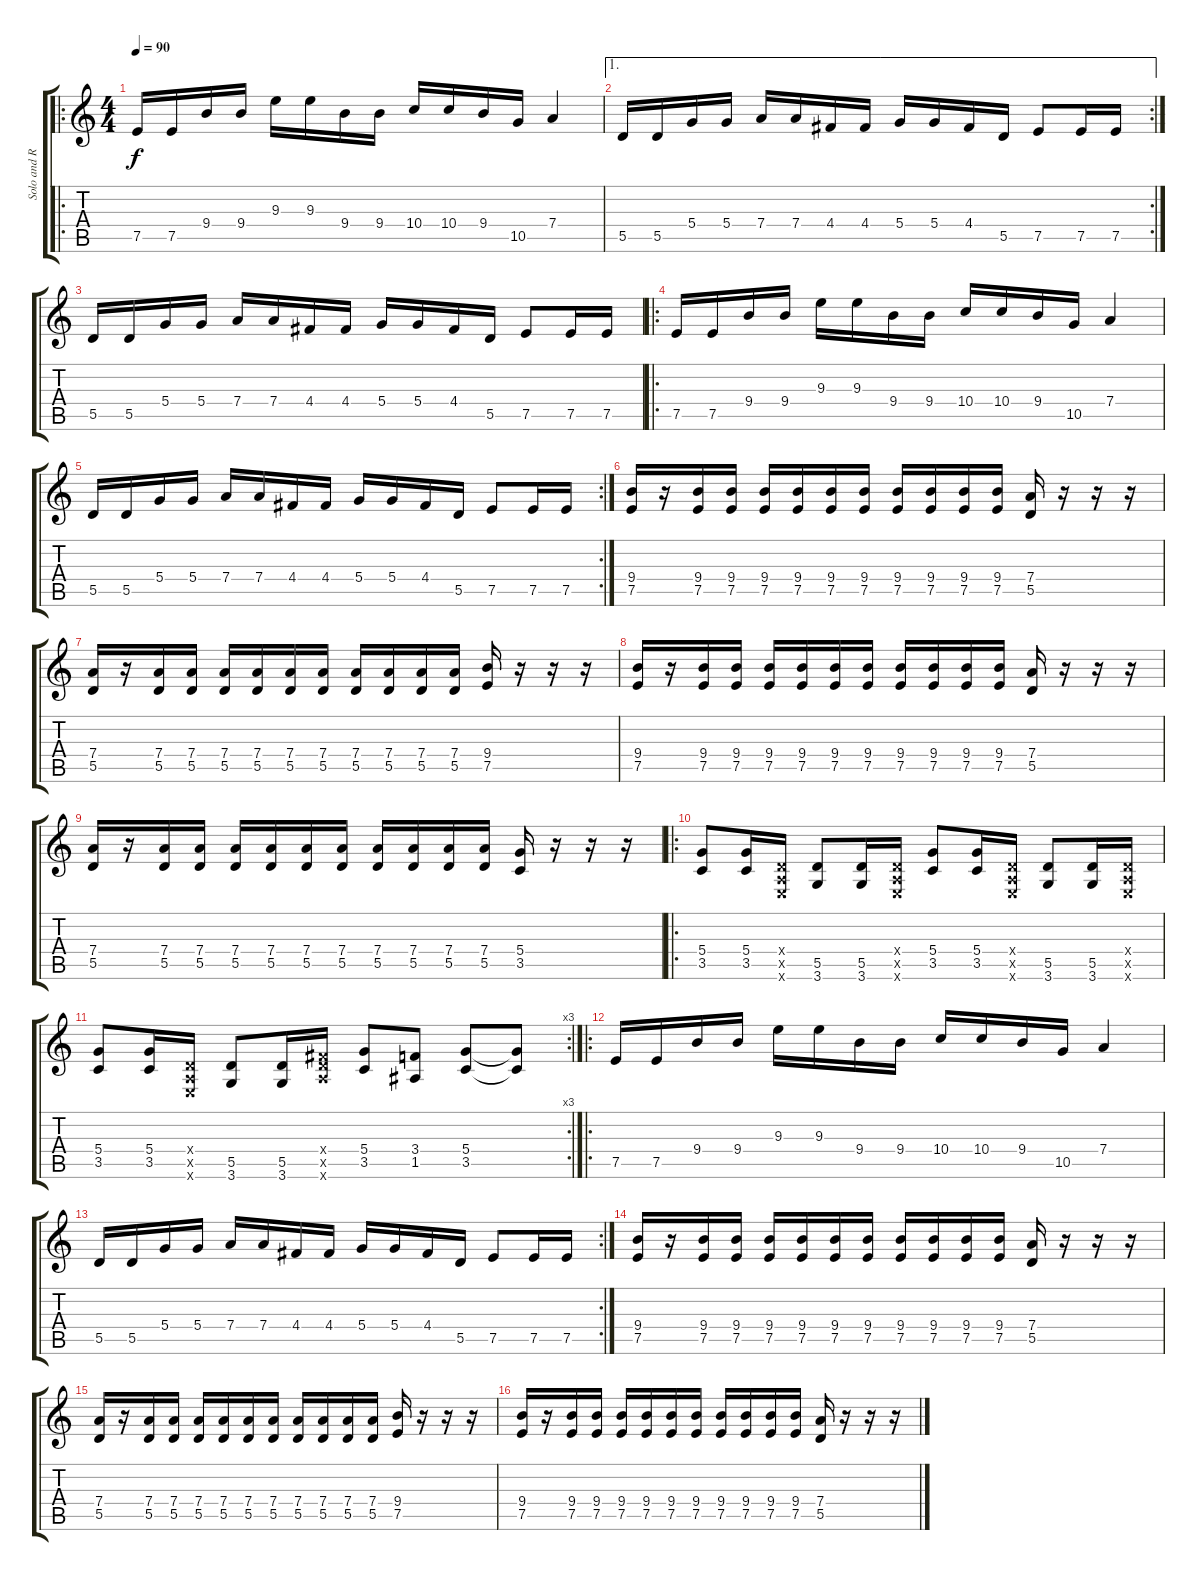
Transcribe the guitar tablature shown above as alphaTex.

\track ("Solo and Rytm guitar" "Solo and R") {instrument overdrivenguitar}
\staff {score tabs}
\tuning (E4 B3 G3 D3 A2 E2) {hide}
\ro
\ts (4 4)
\tempo 90
\clef g2
\ks c
7.5.16{dy f instrument overdrivenguitar} 7.5.16 9.4.16 9.4.16 9.3.16 9.3.16 9.4.16 9.4.16 10.4.16 10.4.16 9.4.16 10.5.16 7.4.4 |
\ae 1
\rc 2
5.5.16 5.5.16 5.4.16 5.4.16 7.4.16 7.4.16 4.4.16 4.4.16 5.4.16 5.4.16 4.4.16 5.5.16 7.5.8 7.5.16 7.5.16 |
5.5.16 5.5.16 5.4.16 5.4.16 7.4.16 7.4.16 4.4.16 4.4.16 5.4.16 5.4.16 4.4.16 5.5.16 7.5.8 7.5.16 7.5.16 |
\ro
7.5.16 7.5.16 9.4.16 9.4.16 9.3.16 9.3.16 9.4.16 9.4.16 10.4.16 10.4.16 9.4.16 10.5.16 7.4.4 |
\rc 2
5.5.16 5.5.16 5.4.16 5.4.16 7.4.16 7.4.16 4.4.16 4.4.16 5.4.16 5.4.16 4.4.16 5.5.16 7.5.8 7.5.16 7.5.16 |
(9.4 7.5).16 r.16 (9.4 7.5).16 (9.4 7.5).16 (9.4 7.5).16 (9.4 7.5).16 (9.4 7.5).16 (9.4 7.5).16 (9.4 7.5).16 (9.4 7.5).16 (9.4 7.5).16 (9.4 7.5).16 (7.4 5.5).16 r.16 r.16 r.16 |
(7.4 5.5).16 r.16 (7.4 5.5).16 (7.4 5.5).16 (7.4 5.5).16 (7.4 5.5).16 (7.4 5.5).16 (7.4 5.5).16 (7.4 5.5).16 (7.4 5.5).16 (7.4 5.5).16 (7.4 5.5).16 (9.4 7.5).16 r.16 r.16 r.16 |
(9.4 7.5).16 r.16 (9.4 7.5).16 (9.4 7.5).16 (9.4 7.5).16 (9.4 7.5).16 (9.4 7.5).16 (9.4 7.5).16 (9.4 7.5).16 (9.4 7.5).16 (9.4 7.5).16 (9.4 7.5).16 (7.4 5.5).16 r.16 r.16 r.16 |
(7.4 5.5).16 r.16 (7.4 5.5).16 (7.4 5.5).16 (7.4 5.5).16 (7.4 5.5).16 (7.4 5.5).16 (7.4 5.5).16 (7.4 5.5).16 (7.4 5.5).16 (7.4 5.5).16 (7.4 5.5).16 (5.4 3.5).16 r.16 r.16 r.16 |
\ro
(5.4 3.5).8 (5.4 3.5).16 (0.4{x} 0.5{x} 0.6{x}).16 (5.5 3.6).8 (5.5 3.6).16 (0.4{x} 0.5{x} 0.6{x}).16 (5.4 3.5).8 (5.4 3.5).16 (0.4{x} 0.5{x} 0.6{x}).16 (5.5 3.6).8 (5.5 3.6).16 (0.4{x} 0.5{x} 0.6{x}).16 |
\rc 3
(5.4 3.5).8 (5.4 3.5).16 (0.4{x} 0.5{x} 0.6{x}).16 (5.5 3.6).8 (5.5 3.6).16 (0.4{x} 0.5{x} 14.6{x}).16 (5.4 3.5).8 (3.4 1.5).8 (5.4 3.5).8 (5.4{t} 3.5{t}).8 |
\ro
7.5.16 7.5.16 9.4.16 9.4.16 9.3.16 9.3.16 9.4.16 9.4.16 10.4.16 10.4.16 9.4.16 10.5.16 7.4.4 |
\rc 2
5.5.16 5.5.16 5.4.16 5.4.16 7.4.16 7.4.16 4.4.16 4.4.16 5.4.16 5.4.16 4.4.16 5.5.16 7.5.8 7.5.16 7.5.16 |
(9.4 7.5).16 r.16 (9.4 7.5).16 (9.4 7.5).16 (9.4 7.5).16 (9.4 7.5).16 (9.4 7.5).16 (9.4 7.5).16 (9.4 7.5).16 (9.4 7.5).16 (9.4 7.5).16 (9.4 7.5).16 (7.4 5.5).16 r.16 r.16 r.16 |
(7.4 5.5).16 r.16 (7.4 5.5).16 (7.4 5.5).16 (7.4 5.5).16 (7.4 5.5).16 (7.4 5.5).16 (7.4 5.5).16 (7.4 5.5).16 (7.4 5.5).16 (7.4 5.5).16 (7.4 5.5).16 (9.4 7.5).16 r.16 r.16 r.16 |
(9.4 7.5).16 r.16 (9.4 7.5).16 (9.4 7.5).16 (9.4 7.5).16 (9.4 7.5).16 (9.4 7.5).16 (9.4 7.5).16 (9.4 7.5).16 (9.4 7.5).16 (9.4 7.5).16 (9.4 7.5).16 (7.4 5.5).16 r.16 r.16 r.16
